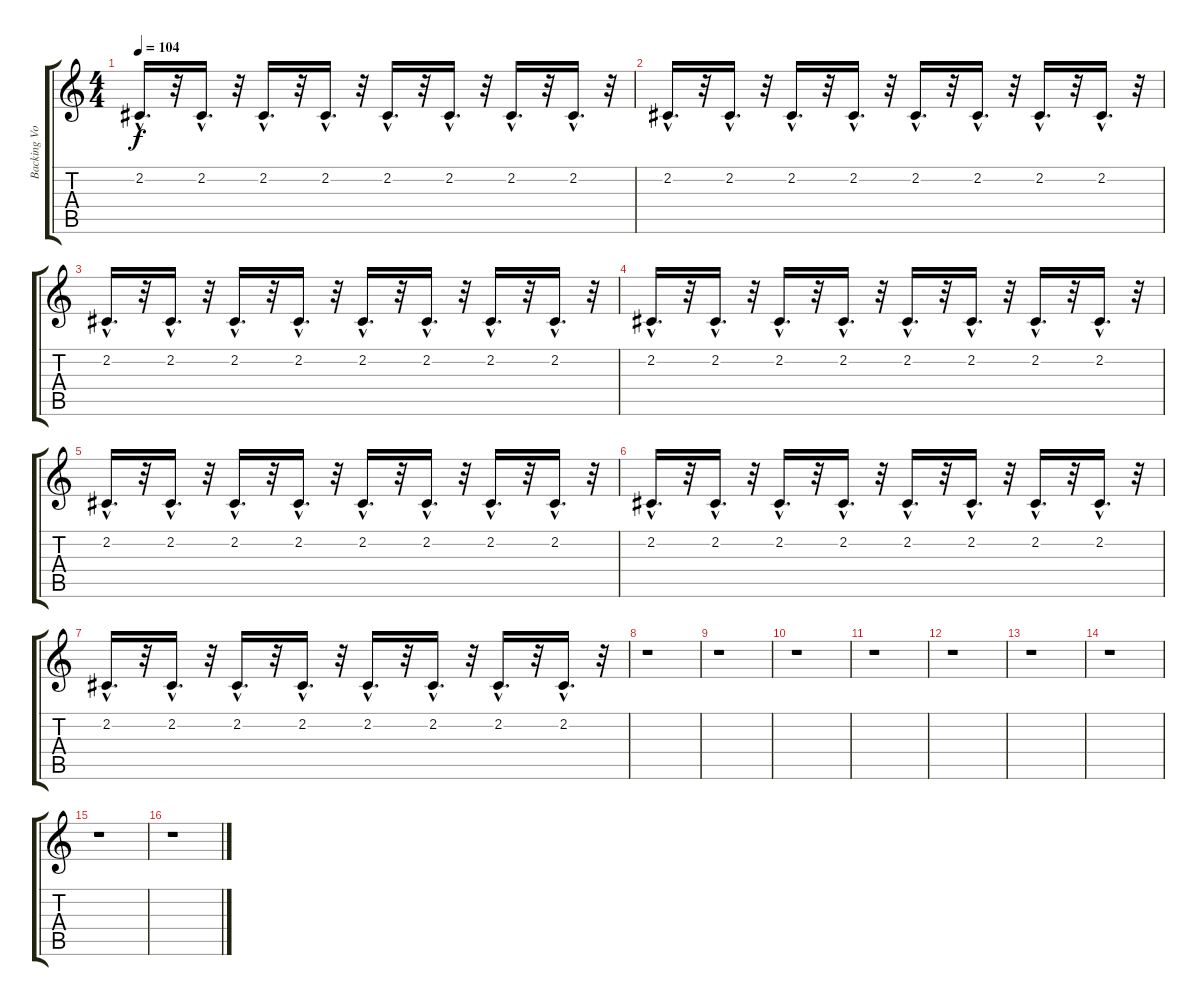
\track ("Backing Vocals - Les Claypool and Adam G" "Backing Vo") {instrument frenchhorn}
\staff {score tabs}
\tuning (E4 B3 G3 D3 A2 E2) {hide}
\ts (4 4)
\tempo 104
\clef g2
\ks c
2.2{hac}.16{d dy f} r.32 2.2{hac}.16{d} r.32 2.2{hac}.16{d} r.32 2.2{hac}.16{d} r.32 2.2{hac}.16{d} r.32 2.2{hac}.16{d} r.32 2.2{hac}.16{d} r.32 2.2{hac}.16{d} r.32 |
2.2{hac}.16{d} r.32 2.2{hac}.16{d} r.32 2.2{hac}.16{d} r.32 2.2{hac}.16{d} r.32 2.2{hac}.16{d} r.32 2.2{hac}.16{d} r.32 2.2{hac}.16{d} r.32 2.2{hac}.16{d} r.32 |
2.2{hac}.16{d} r.32 2.2{hac}.16{d} r.32 2.2{hac}.16{d} r.32 2.2{hac}.16{d} r.32 2.2{hac}.16{d} r.32 2.2{hac}.16{d} r.32 2.2{hac}.16{d} r.32 2.2{hac}.16{d} r.32 |
2.2{hac}.16{d} r.32 2.2{hac}.16{d} r.32 2.2{hac}.16{d} r.32 2.2{hac}.16{d} r.32 2.2{hac}.16{d} r.32 2.2{hac}.16{d} r.32 2.2{hac}.16{d} r.32 2.2{hac}.16{d} r.32 |
2.2{hac}.16{d} r.32 2.2{hac}.16{d} r.32 2.2{hac}.16{d} r.32 2.2{hac}.16{d} r.32 2.2{hac}.16{d} r.32 2.2{hac}.16{d} r.32 2.2{hac}.16{d} r.32 2.2{hac}.16{d} r.32 |
2.2{hac}.16{d} r.32 2.2{hac}.16{d} r.32 2.2{hac}.16{d} r.32 2.2{hac}.16{d} r.32 2.2{hac}.16{d} r.32 2.2{hac}.16{d} r.32 2.2{hac}.16{d} r.32 2.2{hac}.16{d} r.32 |
2.2{hac}.16{d} r.32 2.2{hac}.16{d} r.32 2.2{hac}.16{d} r.32 2.2{hac}.16{d} r.32 2.2{hac}.16{d} r.32 2.2{hac}.16{d} r.32 2.2{hac}.16{d} r.32 2.2{hac}.16{d} r.32 |
r.1 |
r.1 |
r.1 |
r.1 |
r.1 |
r.1 |
r.1 |
r.1 |
r.1
